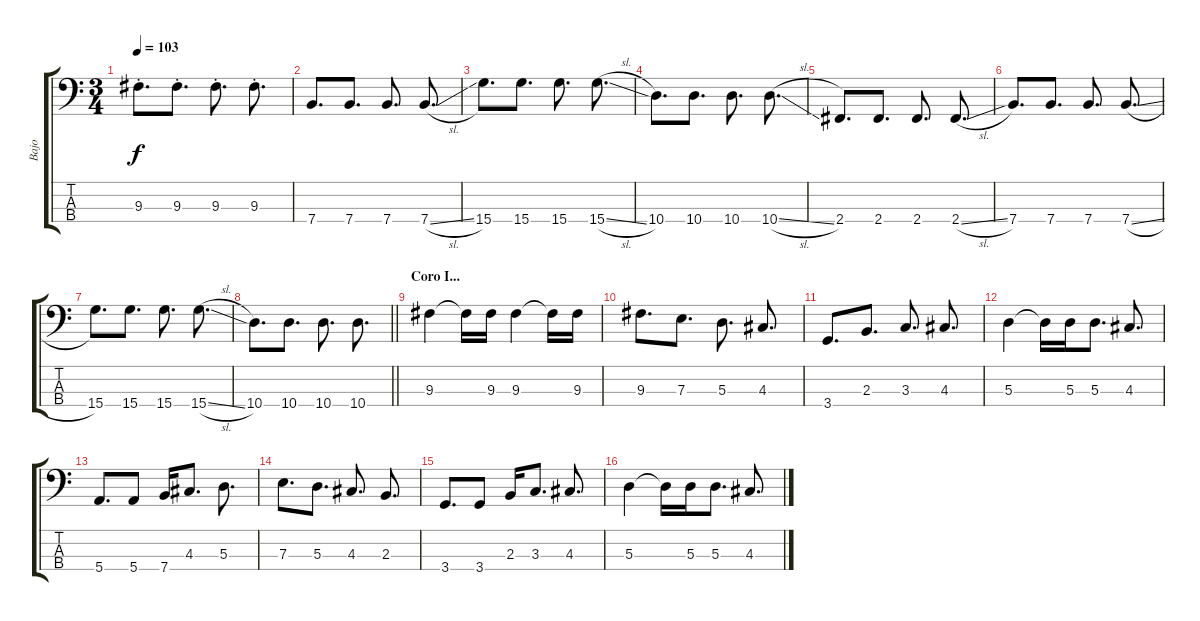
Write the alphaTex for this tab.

\track ("Bajo" "Bajo") {instrument electricbassfinger}
\staff {score tabs}
\tuning (G2 D2 A1 E1) {hide}
\ts (3 4)
\tempo 103
\clef f4
\ks c
9.3{st}.8{d dy f} 9.3{st}.8{d} 9.3{st}.8{d} 9.3{st}.8{d} |
7.4.8{d} 7.4.8{d} 7.4.8{d} 7.4{sl}.8{d} |
15.4.8{d} 15.4.8{d} 15.4.8{d} 15.4{sl}.8{d} |
10.4.8{d} 10.4.8{d} 10.4.8{d} 10.4{sl}.8{d} |
2.4.8{d} 2.4.8{d} 2.4.8{d} 2.4{sl}.8{d} |
7.4.8{d} 7.4.8{d} 7.4.8{d} 7.4{sl}.8{d} |
15.4.8{d} 15.4.8{d} 15.4.8{d} 15.4{sl}.8{d} |
\barLineRight lightlight
10.4.8{d} 10.4.8{d} 10.4.8{d} 10.4.8{d} |
\section ("" "Coro I...")
9.3.4 9.3{t}.16 9.3.16 9.3.4 9.3{t}.16 9.3.16 |
9.3.8{d} 7.3.8{d} 5.3.8{d} 4.3.8{d} |
3.4.8{d} 2.3.8{d} 3.3.8{d} 4.3.8{d} |
5.3.4 5.3{t}.16 5.3.16 5.3.8{d} 4.3.8{d} |
5.4.8{d} 5.4.8 7.4.16 4.3.8{d} 5.3.8{d} |
7.3.8{d} 5.3.8{d} 4.3.8{d} 2.3.8{d} |
3.4.8{d} 3.4.8 2.3.16 3.3.8{d} 4.3.8{d} |
5.3.4 5.3{t}.16 5.3.16 5.3.8{d} 4.3.8{d}
